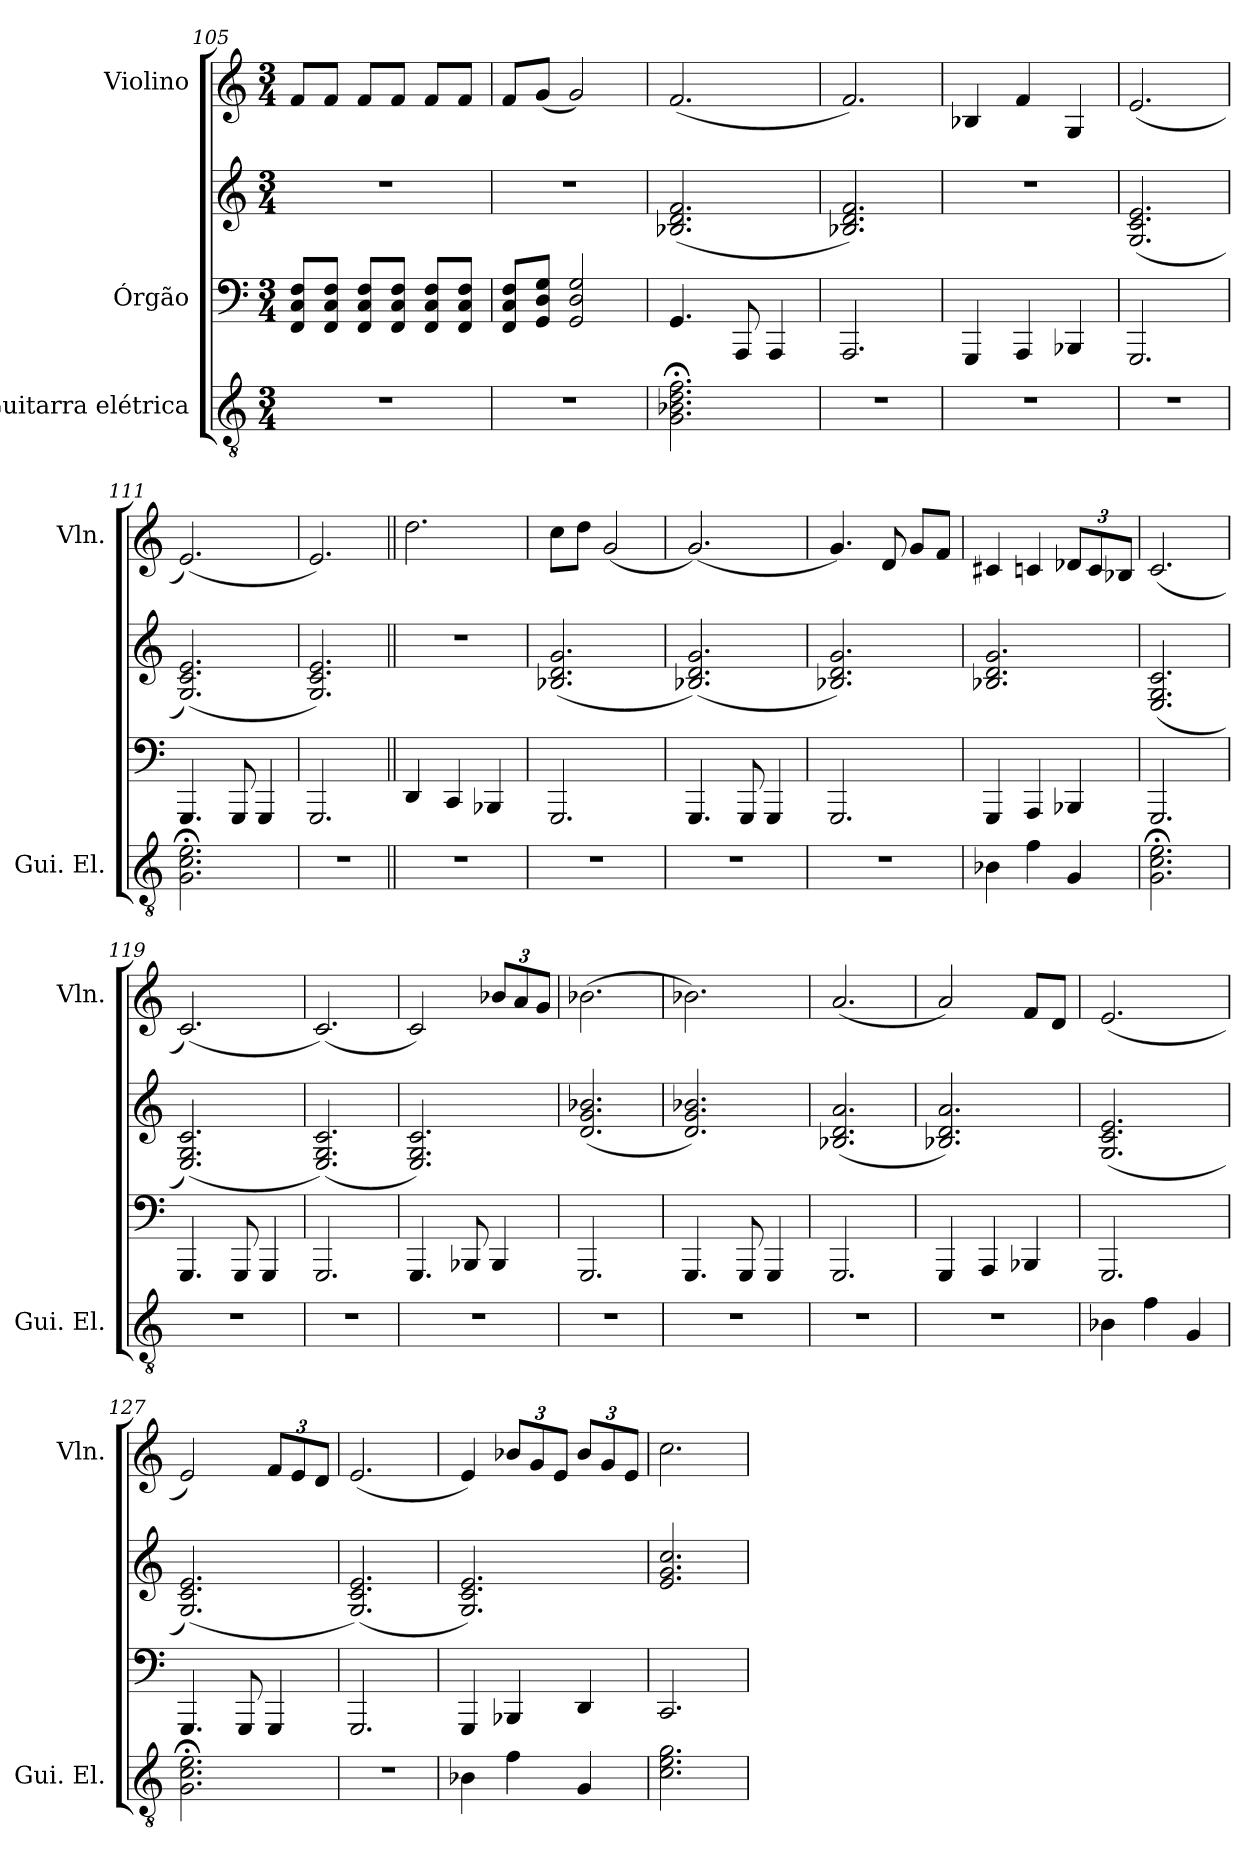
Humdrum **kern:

**kern	**kern	**kern	**kern
*part3	*part2	*part2	*part1
*staff4	*staff3	*staff2	*staff1
*I"Guitarra elétrica	*I"Órgão	*	*I"Violino
*I'Gui. El.	*	*	*I'Vln.
*clefGv2	*clefF4	*clefG2	*clefG2
*k[]	*k[]	*k[]	*k[]
*M3/4	*M3/4	*M3/4	*M3/4
=105	=105	=105	=105
2.r	8FF/ 8C/ 8F/L	2.r	8f/L
.	8FF/ 8C/ 8F/J	.	8f/J
.	8FF/ 8C/ 8F/L	.	8f/L
.	8FF/ 8C/ 8F/J	.	8f/J
.	8FF/ 8C/ 8F/L	.	8f/L
.	8FF/ 8C/ 8F/J	.	8f/J
=106	=106	=106	=106
2.r	8FF/ 8C/ 8F/L	2.r	8f/L
.	8GG/ 8D/ 8G/J	.	(8g/J
.	2GG/ 2D/ 2G/	.	2g/)
=107	=107	=107	=107
2.G\;< 2.B-X\;< 2.d\;< 2.f\;<	4.GG/	(2.B-X/ 2.d/ 2.f/	(2.f/
.	8AAA/	.	.
.	4AAA/	.	.
=108	=108	=108	=108
2.r	2.AAA/	2.B-X/ 2.d/ 2.f/)	2.f/)
=109	=109	=109	=109
2.r	4GGG/	2.r	4B-X/
.	4AAA/	.	4f/
.	4BBB-X/	.	4G/
=110	=110	=110	=110
2.r	2.GGG/	(2.G/ 2.c/ 2.e/	(2.e/
=111	=111	=111	=111
2.G\;< 2.c\;< 2.e\;<	4.GGG/	(2.G/ 2.c/ 2.e/)	(2.e/)
.	8GGG/	.	.
.	4GGG/	.	.
=112	=112	=112	=112
2.r	2.GGG/	2.G/ 2.c/ 2.e/)	2.e/)
=113||	=113||	=113||	=113||
2.r	4DD/	2.r	2.dd\
.	4CC/	.	.
.	4BBB-X/	.	.
!!LO:LB:g=z
=114	=114	=114	=114
2.r	2.GGG/	(2.B-X/ 2.d/ 2.g/	8cc\L
.	.	.	8dd\J
.	.	.	(2g/
=115	=115	=115	=115
2.r	4.GGG/	(2.B-X/ 2.d/ 2.g/)	(2.g/)
.	8GGG/	.	.
.	4GGG/	.	.
=116	=116	=116	=116
2.r	2.GGG/	2.B-X/ 2.d/ 2.g/)	4.g/)
.	.	.	8d/
.	.	.	8g/L
.	.	.	8f/J
=117	=117	=117	=117
4B-X\	4GGG/	2.B-X/ 2.d/ 2.g/	4c#X/
4f\	4AAA/	.	4cn/
*	*	*	*Xbrackettup
4G/	4BBB-X/	.	12d-X/L
.	.	.	12c/
.	.	.	12B-X/J
=118	=118	=118	=118
2.G\;< 2.c\;< 2.e\;<	2.GGG/	(2.E/ 2.G/ 2.c/	(2.c/
=119	=119	=119	=119
2.r	4.GGG/	(2.E/ 2.G/ 2.c/)	(2.c/)
.	8GGG/	.	.
.	4GGG/	.	.
=120	=120	=120	=120
2.r	2.GGG/	(2.E/ 2.G/ 2.c/)	(2.c/)
=121	=121	=121	=121
2.r	4.GGG/	2.E/ 2.G/ 2.c/)	2c/)
.	8BBB-X/	.	.
.	4BBB-/	.	12b-X/L
.	.	.	12a/
.	.	.	12g/J
=122	=122	=122	=122
2.r	2.GGG/	(2.d/ 2.g/ 2.b-X/	(2.b-X\
=123	=123	=123	=123
2.r	4.GGG/	2.d/ 2.g/ 2.b-X/)	2.b-X\)
.	8GGG/	.	.
.	4GGG/	.	.
=124	=124	=124	=124
2.r	2.GGG/	(2.B-X/ 2.d/ 2.a/	(2.a/
!!LO:PB:g=z
=125	=125	=125	=125
2.r	4GGG/	2.B-X/ 2.d/ 2.a/)	2a/)
.	4AAA/	.	.
.	4BBB-X/	.	8f/L
.	.	.	8d/J
=126	=126	=126	=126
4B-X\	2.GGG/	(2.G/ 2.c/ 2.e/	(2.e/
4f\	.	.	.
4G/	.	.	.
=127	=127	=127	=127
2.G\;< 2.c\;< 2.e\;<	4.GGG/	(2.G/ 2.c/ 2.e/)	2e/)
.	8GGG/	.	.
.	4GGG/	.	12f/L
.	.	.	12e/
.	.	.	12d/J
=128	=128	=128	=128
2.r	2.GGG/	(2.G/ 2.c/ 2.e/)	(2.e/
=129	=129	=129	=129
4B-X\	4GGG/	2.G/ 2.c/ 2.e/)	4e/)
4f\	4BBB-X/	.	12b-X/L
.	.	.	12g/
.	.	.	12e/J
4G/	4DD/	.	12b-/L
.	.	.	12g/
.	.	.	12e/J
=130	=130	=130	=130
2.c\ 2.e\ 2.g\	2.CC/	2.e/ 2.g/ 2.cc/	2.cc\
=	=	=	=
*-	*-	*-	*-
